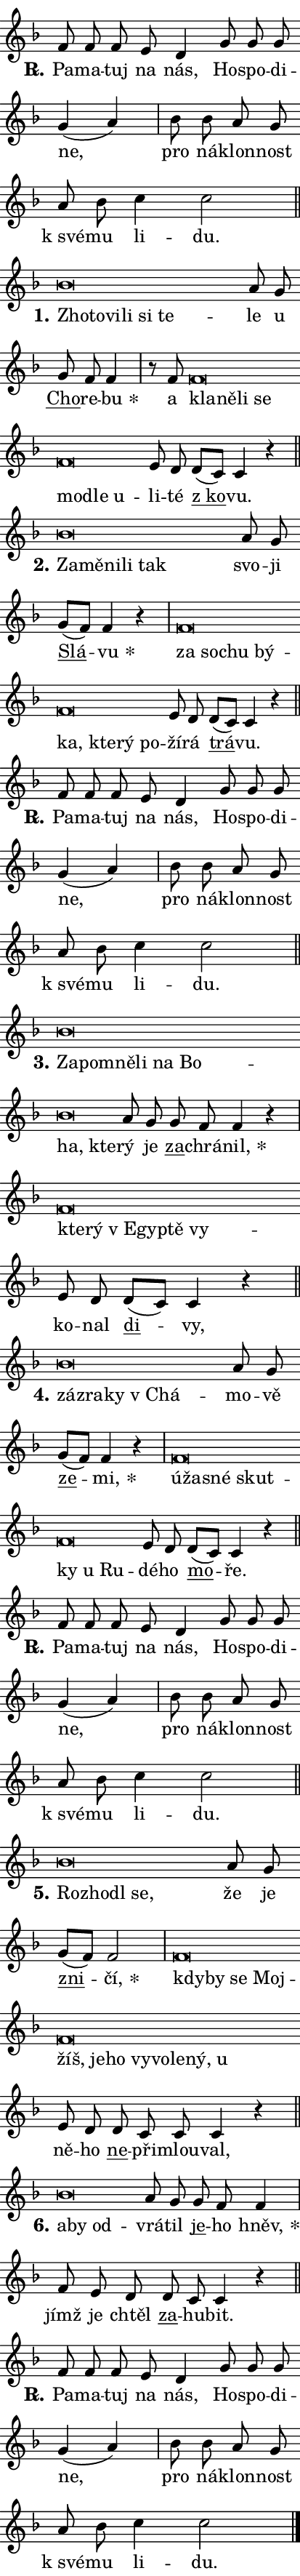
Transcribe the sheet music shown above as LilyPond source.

\version "2.22.1"
\header { tagline = "" }
\paper {
  indent = 0\cm
  top-margin = 0\cm
  right-margin = 0\cm
  bottom-margin = 0\cm
  left-margin = 0\cm
  paper-width = 7\cm
  page-breaking = #ly:one-page-breaking
  system-system-spacing.basic-distance = #11
  score-system-spacing.basic-distance = #11
  ragged-last = ##f
}


%% Author: Thomas Morley
%% https://lists.gnu.org/archive/html/lilypond-user/2020-05/msg00002.html
#(define (line-position grob)
"Returns position of @var[grob} in current system:
   @code{'start}, if at first time-step
   @code{'end}, if at last time-step
   @code{'middle} otherwise
"
  (let* ((col (ly:item-get-column grob))
         (ln (ly:grob-object col 'left-neighbor))
         (rn (ly:grob-object col 'right-neighbor))
         (col-to-check-left (if (ly:grob? ln) ln col))
         (col-to-check-right (if (ly:grob? rn) rn col))
         (break-dir-left
           (and
             (ly:grob-property col-to-check-left 'non-musical #f)
             (ly:item-break-dir col-to-check-left)))
         (break-dir-right
           (and
             (ly:grob-property col-to-check-right 'non-musical #f)
             (ly:item-break-dir col-to-check-right))))
        (cond ((eqv? 1 break-dir-left) 'start)
              ((eqv? -1 break-dir-right) 'end)
              (else 'middle))))

#(define (tranparent-at-line-position vctor)
  (lambda (grob)
  "Relying on @code{line-position} select the relevant enry from @var{vctor}.
Used to determine transparency,"
    (case (line-position grob)
      ((end) (not (vector-ref vctor 0)))
      ((middle) (not (vector-ref vctor 1)))
      ((start) (not (vector-ref vctor 2))))))

noteHeadBreakVisibility =
#(define-music-function (break-visibility)(vector?)
"Makes @code{NoteHead}s transparent relying on @var{break-visibility}"
#{
  \override NoteHead.transparent =
    #(tranparent-at-line-position break-visibility)
#})

#(define delete-ledgers-for-transparent-note-heads
  (lambda (grob)
    "Reads whether a @code{NoteHead} is transparent.
If so this @code{NoteHead} is removed from @code{'note-heads} from
@var{grob}, which is supposed to be @code{LedgerLineSpanner}.
As a result ledgers are not printed for this @code{NoteHead}"
    (let* ((nhds-array (ly:grob-object grob 'note-heads))
           (nhds-list
             (if (ly:grob-array? nhds-array)
                 (ly:grob-array->list nhds-array)
                 '()))
           ;; Relies on the transparent-property being done before
           ;; Staff.LedgerLineSpanner.after-line-breaking is executed.
           ;; This is fragile ...
           (to-keep
             (remove
               (lambda (nhd)
                 (ly:grob-property nhd 'transparent #f))
               nhds-list)))
      ;; TODO find a better method to iterate over grob-arrays, similiar
      ;; to filter/remove etc for lists
      ;; For now rebuilt from scratch
      (set! (ly:grob-object grob 'note-heads)  '())
      (for-each
        (lambda (nhd)
          (ly:pointer-group-interface::add-grob grob 'note-heads nhd))
        to-keep))))

hideNotes = {
  \noteHeadBreakVisibility #begin-of-line-visible
}
unHideNotes = {
  \noteHeadBreakVisibility #all-visible
}

% work-around for resetting accidentals
% https://lilypond.org/doc/v2.23/Documentation/notation/displaying-rhythms#unmetered-music
cadenzaMeasure = {
  \cadenzaOff
  \partial 1024 s1024
  \cadenzaOn
}

#(define-markup-command (accent layout props text) (markup?)
  "Underline accented syllable"
  (interpret-markup layout props
    #{\markup \override #'(offset . 4.3) \underline { #text }#}))

responsum = \markup \concat {
  "R" \hspace #-1.05 \path #0.1 #'((moveto 0 0.07) (lineto 0.9 0.8)) \hspace #0.05 "."
}

\layout {
    \context {
        \Staff
        \remove "Time_signature_engraver"
        \override LedgerLineSpanner.after-line-breaking = #delete-ledgers-for-transparent-note-heads
    }
    \context {
        \Voice {
            \override NoteHead.output-attributes = #'((class . "notehead"))
            \override Hairpin.height = #0.55
        }
    }
    \context {
        \Lyrics {
            \override StanzaNumber.output-attributes = #'((class . "stanzanumber"))
            \override LyricSpace.minimum-distance = #0.9
            \override LyricText.font-name = #"TeX Gyre Schola"
            \override LyricText.font-size = 1
            \override StanzaNumber.font-name = #"TeX Gyre Schola Bold"
            \override StanzaNumber.font-size = 1
        }
    }
}

% magnetic-lyrics.ily
%
%   written by
%     Jean Abou Samra <jean@abou-samra.fr>
%     Werner Lemberg <wl@gnu.org>
%
%   adapted by
%     Jiri Hon <jiri.hon@gmail.com>
%
% Version 2022-Apr-15

% https://www.mail-archive.com/lilypond-user@gnu.org/msg149350.html

#(define (Left_hyphen_pointer_engraver context)
   "Collect syllable-hyphen-syllable occurrences in lyrics and store
them in properties.  This engraver only looks to the left.  For
example, if the lyrics input is @code{foo -- bar}, it does the
following.

@itemize @bullet
@item
Set the @code{text} property of the @code{LyricHyphen} grob between
@q{foo} and @q{bar} to @code{foo}.

@item
Set the @code{left-hyphen} property of the @code{LyricText} grob with
text @q{foo} to the @code{LyricHyphen} grob between @q{foo} and
@q{bar}.
@end itemize

Use this auxiliary engraver in combination with the
@code{lyric-@/text::@/apply-@/magnetic-@/offset!} hook."
   (let ((hyphen #f)
         (text #f))
     (make-engraver
      (acknowledgers
       ((lyric-syllable-interface engraver grob source-engraver)
        (set! text grob)))
      (end-acknowledgers
       ((lyric-hyphen-interface engraver grob source-engraver)
        ;(when (not (grob::has-interface grob 'lyric-space-interface))
          (set! hyphen grob)));)
      ((stop-translation-timestep engraver)
       (when (and text hyphen)
         (ly:grob-set-object! text 'left-hyphen hyphen))
       (set! text #f)
       (set! hyphen #f)))))

#(define (lyric-text::apply-magnetic-offset! grob)
   "If the space between two syllables is less than the value in
property @code{LyricText@/.details@/.squash-threshold}, move the right
syllable to the left so that it gets concatenated with the left
syllable.

Use this function as a hook for
@code{LyricText@/.after-@/line-@/breaking} if the
@code{Left_@/hyphen_@/pointer_@/engraver} is active."
   (let ((hyphen (ly:grob-object grob 'left-hyphen #f)))
     (when hyphen
       (let ((left-text (ly:spanner-bound hyphen LEFT)))
         (when (grob::has-interface left-text 'lyric-syllable-interface)
           (let* ((common (ly:grob-common-refpoint grob left-text X))
                  (this-x-ext (ly:grob-extent grob common X))
                  (left-x-ext
                   (begin
                     ;; Trigger magnetism for left-text.
                     (ly:grob-property left-text 'after-line-breaking)
                     (ly:grob-extent left-text common X)))
                  ;; `delta` is the gap width between two syllables.
                  (delta (- (interval-start this-x-ext)
                            (interval-end left-x-ext)))
                  (details (ly:grob-property grob 'details))
                  (threshold (assoc-get 'squash-threshold details 0.2)))
             (when (< delta threshold)
               (let* (;; We have to manipulate the input text so that
                      ;; ligatures crossing syllable boundaries are not
                      ;; disabled.  For languages based on the Latin
                      ;; script this is essentially a beautification.
                      ;; However, for non-Western scripts it can be a
                      ;; necessity.
                      (lt (ly:grob-property left-text 'text))
                      (rt (ly:grob-property grob 'text))
                      (is-space (grob::has-interface hyphen 'lyric-space-interface))
                      (space (if is-space " " ""))
                      (space-markup (grob-interpret-markup grob " "))
                      (space-size (interval-length (ly:stencil-extent space-markup X)))
                      (extra-delta (if is-space space-size 0))
                      ;; Append new syllable.
                      (ltrt-space (if (and (string? lt) (string? rt))
                                (string-append lt space rt)
                                (make-concat-markup (list lt space rt))))
                      ;; Right-align `ltrt` to the right side.
                      (ltrt-space-markup (grob-interpret-markup
                               grob
                               (make-translate-markup
                                (cons (interval-length this-x-ext) 0)
                                (make-right-align-markup ltrt-space)))))
                 (begin
                   ;; Don't print `left-text`.
                   (ly:grob-set-property! left-text 'stencil #f)
                   ;; Set text and stencil (which holds all collected
                   ;; syllables so far) and shift it to the left.
                   (ly:grob-set-property! grob 'text ltrt-space)
                   (ly:grob-set-property! grob 'stencil ltrt-space-markup)
                   (ly:grob-translate-axis! grob (- (- delta extra-delta)) X))))))))))


#(define (lyric-hyphen::displace-bounds-first grob)
   ;; Make very sure this callback isn't triggered too early.
   (let ((left (ly:spanner-bound grob LEFT))
         (right (ly:spanner-bound grob RIGHT)))
     (ly:grob-property left 'after-line-breaking)
     (ly:grob-property right 'after-line-breaking)
     (ly:lyric-hyphen::print grob)))

squashThreshold = #0.4

\layout {
  \context {
    \Lyrics
    \consists #Left_hyphen_pointer_engraver
    \override LyricText.after-line-breaking =
      #lyric-text::apply-magnetic-offset!
    \override LyricHyphen.stencil = #lyric-hyphen::displace-bounds-first
    \override LyricText.details.squash-threshold = \squashThreshold
    \override LyricHyphen.minimum-distance = 0
    \override LyricHyphen.minimum-length = \squashThreshold
  }
}

squash = \override LyricText.details.squash-threshold = 9999
unSquash = \override LyricText.details.squash-threshold = \squashThreshold

left = \override LyricText.self-alignment-X = #LEFT
unLeft = \revert LyricText.self-alignment-X

starOffset = #(lambda (grob) 
                (let ((x_offset (ly:self-alignment-interface::aligned-on-x-parent grob)))
                  (if (= x_offset 0) 0 (+ x_offset 1.2))))

star = #(define-music-function (syllable)(string?)
"Append star separator at the end of a syllable"
#{
  \once \override LyricText.X-offset = #starOffset
  \lyricmode { \markup {
    #syllable
    \override #'((font-name . "TeX Gyre Schola Bold")) \hspace #0.2 \lower #0.65 \larger "*"
  } }
#})

starAccent = #(define-music-function (syllable)(string?)
"Append star separator at the end of a syllable and make accent"
#{
  \once \override LyricText.X-offset = #starOffset
  \lyricmode { \markup {
    \accent #syllable
    \override #'((font-name . "TeX Gyre Schola Bold")) \hspace #0.2 \lower #0.65 \larger "*"
  } }
#})

breath = #(define-music-function (syllable)(string?)
"Append breathing indicator at the end of a syllable"
#{
  \lyricmode { \markup { #syllable "+" } }
#})

optionalBreath = #(define-music-function (syllable)(string?)
"Append optional breathing indicator at the end of a syllable"
#{
  \lyricmode { \markup { #syllable "(+)" } }
#})


\score {
    <<
        \new Voice = "melody" { \cadenzaOn \key f \major \relative { f'8 f f e d4 \bar "" g8 g g \bar "" g4( a) \cadenzaMeasure \bar "|" bes8 bes a g \bar "" a bes c4 c2 \cadenzaMeasure \bar "||" \break }
\relative { bes'\breve*1/16 \hideNotes \breve*1/16 \bar "" \breve*1/16 \bar "" \breve*1/16 \bar "" \breve*1/16 \breve*1/16 \bar "" \unHideNotes a8 g \bar "" g f f4 \cadenzaMeasure \bar "|" r8 f f\breve*1/16 \hideNotes \breve*1/16 \bar "" \breve*1/16 \bar "" \breve*1/16 \bar "" \breve*1/16 \bar "" \breve*1/16 \breve*1/16 \bar "" \unHideNotes e8 d \bar "" d[( c)] c4 r \cadenzaMeasure \bar "||" \break }
\relative { bes'\breve*1/16 \hideNotes \breve*1/16 \bar "" \breve*1/16 \bar "" \breve*1/16 \breve*1/16 \bar "" \unHideNotes a8 g \bar "" g[( f)] f4 r \cadenzaMeasure \bar "|" f\breve*1/16 \hideNotes \breve*1/16 \bar "" \breve*1/16 \bar "" \breve*1/16 \bar "" \breve*1/16 \bar "" \breve*1/16 \bar "" \breve*1/16 \breve*1/16 \bar "" \unHideNotes e8 d \bar "" d[( c)] c4 r \cadenzaMeasure \bar "||" \break }
\relative { f'8 f f e d4 \bar "" g8 g g \bar "" g4( a) \cadenzaMeasure \bar "|" bes8 bes a g \bar "" a bes c4 c2 \cadenzaMeasure \bar "||" \break }
\relative { bes'\breve*1/16 \hideNotes \breve*1/16 \bar "" \breve*1/16 \bar "" \breve*1/16 \bar "" \breve*1/16 \bar "" \breve*1/16 \bar "" \breve*1/16 \breve*1/16 \bar "" \unHideNotes a8 g \bar "" g f f4 r \cadenzaMeasure \bar "|" f\breve*1/16 \hideNotes \breve*1/16 \bar "" \breve*1/16 \bar "" \breve*1/16 \bar "" \breve*1/16 \breve*1/16 \bar "" \unHideNotes e8 d \bar "" d[( c)] c4 r \cadenzaMeasure \bar "||" \break }
\relative { bes'\breve*1/16 \hideNotes \breve*1/16 \bar "" \breve*1/16 \breve*1/16 \bar "" \unHideNotes a8 g \bar "" g[( f)] f4 r \cadenzaMeasure \bar "|" f\breve*1/16 \hideNotes \breve*1/16 \bar "" \breve*1/16 \bar "" \breve*1/16 \bar "" \breve*1/16 \bar "" \breve*1/16 \breve*1/16 \bar "" \unHideNotes e8 d \bar "" d[( c)] c4 r \cadenzaMeasure \bar "||" \break }
\relative { f'8 f f e d4 \bar "" g8 g g \bar "" g4( a) \cadenzaMeasure \bar "|" bes8 bes a g \bar "" a bes c4 c2 \cadenzaMeasure \bar "||" \break }
\relative { bes'\breve*1/16 \hideNotes \breve*1/16 \bar "" \breve*1/16 \breve*1/16 \bar "" \unHideNotes a8 g \bar "" g[( f)] f2 \cadenzaMeasure \bar "|" f\breve*1/16 \hideNotes \breve*1/16 \bar "" \breve*1/16 \bar "" \breve*1/16 \bar "" \breve*1/16 \bar "" \breve*1/16 \bar "" \breve*1/16 \bar "" \breve*1/16 \bar "" \breve*1/16 \bar "" \breve*1/16 \bar "" \breve*1/16 \breve*1/16 \bar "" \unHideNotes e8 d \bar "" d c c c4 r \cadenzaMeasure \bar "||" \break }
\relative { bes'\breve*1/16 \hideNotes \breve*1/16 \breve*1/16 \bar "" \unHideNotes a8 g \bar "" g f f4 \cadenzaMeasure \bar "|" f8 e8 d \bar "" d c c4 r \cadenzaMeasure \bar "||" \break }
\relative { f'8 f f e d4 \bar "" g8 g g \bar "" g4( a) \cadenzaMeasure \bar "|" bes8 bes a g \bar "" a bes c4 c2 \cadenzaMeasure \bar "||" \break } \bar "|." }
        \new Lyrics \lyricsto "melody" { \lyricmode { \set stanza = \responsum
Pa -- ma -- tuj na nás, Ho -- spo -- di -- ne, pro ná -- klon -- nost "k své" -- mu li -- du.
\set stanza = "1."
\left Zho -- \squash to -- vi -- li si te -- \unLeft \unSquash le u \markup \accent Cho -- re -- \star bu a \left kla -- \squash ně -- li se mod -- le u -- \unLeft \unSquash li -- té \markup \accent "z ko" -- vu.
\set stanza = "2."
\left Za -- \squash mě -- ni -- li tak \unLeft \unSquash svo -- ji \markup \accent Slá -- \star vu \left za \squash so -- chu bý -- ka, kte -- rý po -- \unLeft \unSquash ží -- rá \markup \accent trá -- vu.
\set stanza = \responsum
Pa -- ma -- tuj na nás, Ho -- spo -- di -- ne, pro ná -- klon -- nost "k své" -- mu li -- du.
\set stanza = "3."
\left Za -- \squash po -- mně -- li na Bo -- ha, kte -- \unLeft \unSquash rý je \markup \accent za -- chrá -- \star nil, \left kte -- \squash rý "v E" -- gyp -- tě vy -- \unLeft \unSquash ko -- nal \markup \accent di -- vy,
\set stanza = "4."
\left zá -- \squash zra -- ky "v Chá" -- \unLeft \unSquash mo -- vě \markup \accent ze -- \star mi, \left ú -- \squash ža -- sné skut -- ky u Ru -- \unLeft \unSquash dé -- ho \markup \accent mo -- ře.
\set stanza = \responsum
Pa -- ma -- tuj na nás, Ho -- spo -- di -- ne, pro ná -- klon -- nost "k své" -- mu li -- du.
\set stanza = "5."
\left Roz -- \squash ho -- dl se, \unLeft \unSquash že je \markup \accent zni -- \star čí, \left kdy -- \squash by se Moj -- žíš, je -- ho vy -- vo -- le -- ný, u \unLeft \unSquash ně -- ho \markup \accent ne -- při -- mlou -- val,
\set stanza = "6."
\left a -- \squash by od -- \unLeft \unSquash vrá -- til \markup \accent je -- ho \star hněv, jímž je chtěl \markup \accent za -- hu -- bit.
\set stanza = \responsum
Pa -- ma -- tuj na nás, Ho -- spo -- di -- ne, pro ná -- klon -- nost "k své" -- mu li -- du. } }
    >>
    \layout {}
}
